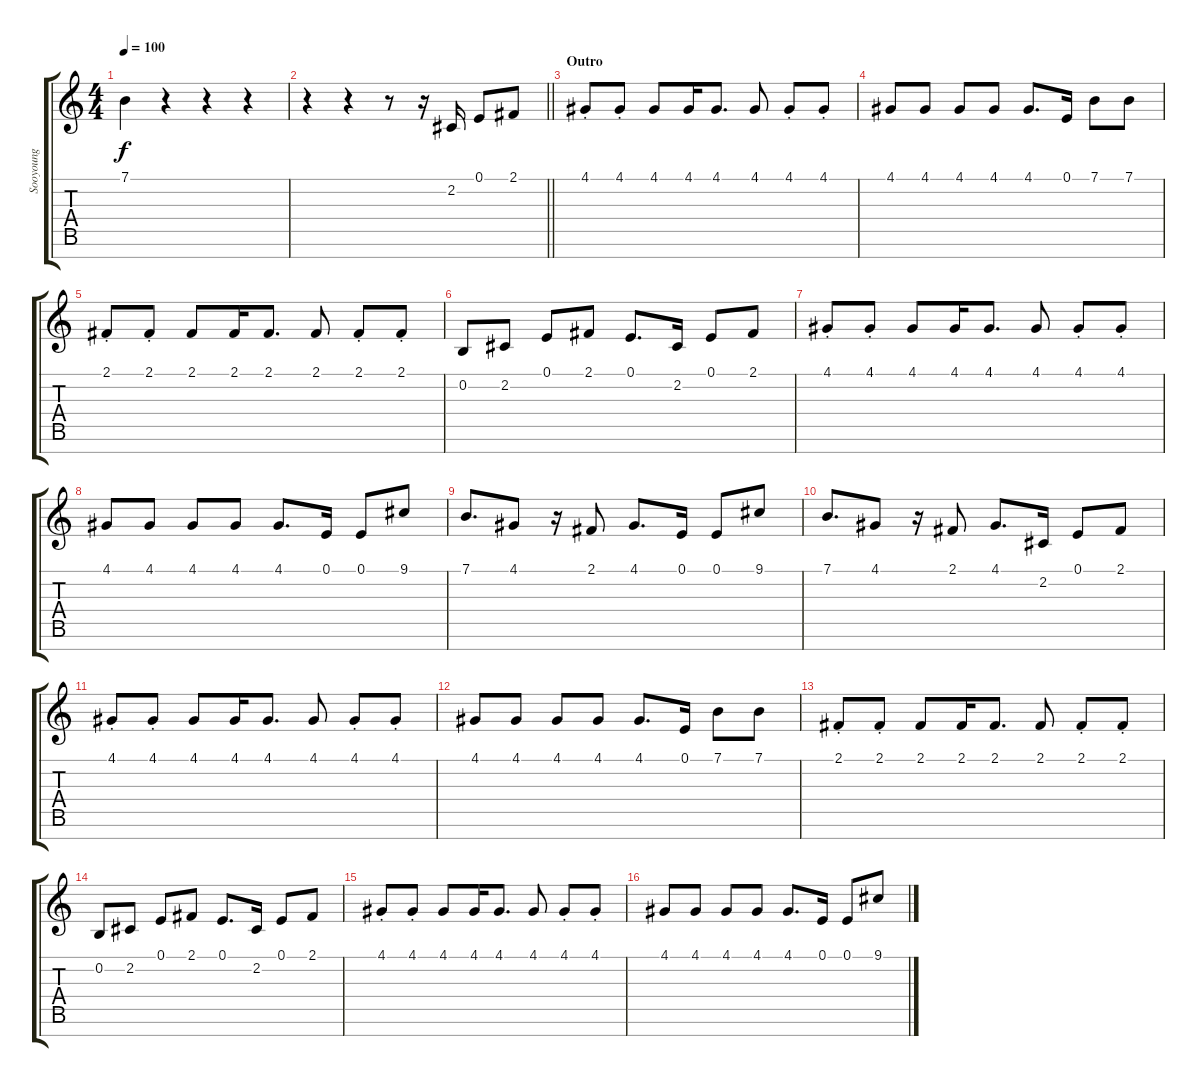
\track ("Sooyoung" "Sooyoung") {instrument trumpet}
\staff {score tabs}
\tuning (E4 B3 G3 D3 A2 E2 B1) {hide}
\ts (4 4)
\tempo 100
\clef g2
\ks c
7.1.4{dy f} r.4 r.4 r.4 |
\barLineRight lightlight
r.4 r.4 r.8 r.16 2.2.16 0.1.8 2.1.8 |
\section ("" "Outro")
4.1{st}.8 4.1{st}.8 4.1.8 4.1.16 4.1.8{d} 4.1.8 4.1{st}.8 4.1{st}.8 |
4.1.8 4.1.8 4.1.8 4.1.8 4.1.8{d} 0.1.16 7.1.8 7.1.8 |
2.1{st}.8 2.1{st}.8 2.1.8 2.1.16 2.1.8{d} 2.1.8 2.1{st}.8 2.1{st}.8 |
0.2.8 2.2.8 0.1.8 2.1.8 0.1.8{d} 2.2.16 0.1.8 2.1.8 |
4.1{st}.8 4.1{st}.8 4.1.8 4.1.16 4.1.8{d} 4.1.8 4.1{st}.8 4.1{st}.8 |
4.1.8 4.1.8 4.1.8 4.1.8 4.1.8{d} 0.1.16 0.1.8 9.1.8 |
7.1.8{d} 4.1.8 r.16 2.1.8 4.1.8{d} 0.1.16 0.1.8 9.1.8 |
7.1.8{d} 4.1.8 r.16 2.1.8 4.1.8{d} 2.2.16 0.1.8 2.1.8 |
4.1{st}.8 4.1{st}.8 4.1.8 4.1.16 4.1.8{d} 4.1.8 4.1{st}.8 4.1{st}.8 |
4.1.8 4.1.8 4.1.8 4.1.8 4.1.8{d} 0.1.16 7.1.8 7.1.8 |
2.1{st}.8 2.1{st}.8 2.1.8 2.1.16 2.1.8{d} 2.1.8 2.1{st}.8 2.1{st}.8 |
0.2.8 2.2.8 0.1.8 2.1.8 0.1.8{d} 2.2.16 0.1.8 2.1.8 |
4.1{st}.8 4.1{st}.8 4.1.8 4.1.16 4.1.8{d} 4.1.8 4.1{st}.8 4.1{st}.8 |
4.1.8 4.1.8 4.1.8 4.1.8 4.1.8{d} 0.1.16 0.1.8 9.1.8
